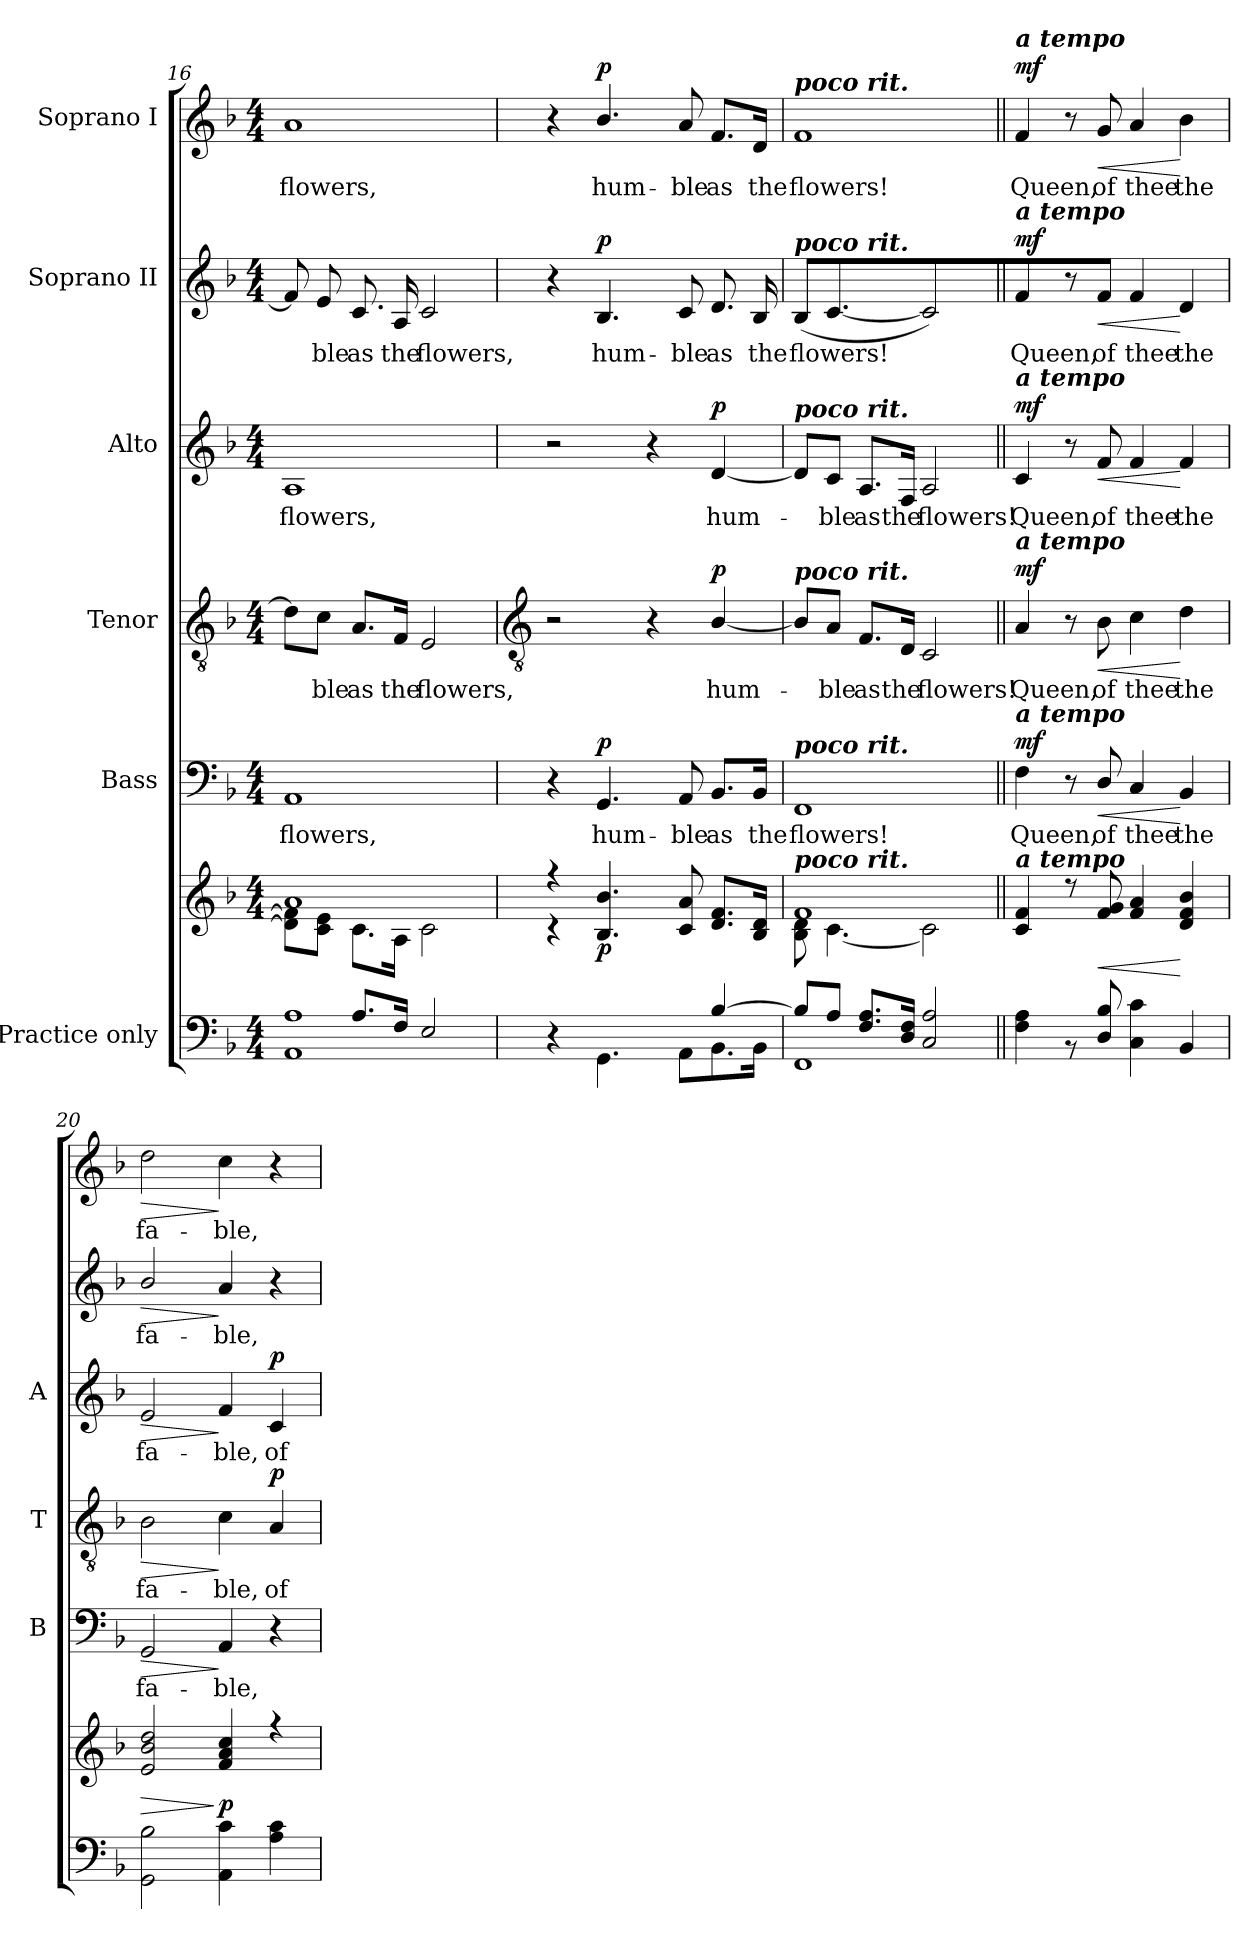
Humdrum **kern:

**kern	**kern	**dynam	**kern	**text	**dynam	**kern	**text	**dynam	**kern	**text	**dynam	**kern	**text	**dynam	**kern	**text	**dynam
*part6	*part6	*part6	*part5	*part5	*part5	*part4	*part4	*part4	*part3	*part3	*part3	*part2	*part2	*part2	*part1	*part1	*part1
*staff7	*staff6	*staff6/7	*staff5	*staff5	*staff5	*staff4	*staff4	*staff4	*staff3	*staff3	*staff3	*staff2	*staff2	*staff2	*staff1	*staff1	*staff1
*I"Practice only	*	*	*I"Bass	*	*	*I"Tenor	*	*	*I"Alto	*	*	*I"Soprano II	*	*	*I"Soprano I	*	*
*	*	*	*I'B	*	*	*I'T	*	*	*I'A	*	*	*	*	*	*	*	*
*clefF4	*clefG2	*	*clefF4	*	*	*clefGv2	*	*	*clefG2	*	*	*clefG2	*	*	*clefG2	*	*
*k[b-]	*k[b-]	*	*k[b-]	*	*	*k[b-]	*	*	*k[b-]	*	*	*k[b-]	*	*	*k[b-]	*	*
*F:	*F:	*	*F:	*	*	*F:	*	*	*F:	*	*	*F:	*	*	*F:	*	*
*M4/4	*M4/4	*	*M4/4	*	*	*M4/4	*	*	*M4/4	*	*	*M4/4	*	*	*M4/4	*	*
=16	=16	=16	=16	=16	=16	=16	=16	=16	=16	=16	=16	=16	=16	=16	=16	=16	=16
*^	*^	*	*	*	*	*	*	*	*	*	*	*	*	*	*	*	*
!	!	!	!	!	!	!LO:LY:b	!	!	!	!	!	!LO:LY:b	!	!	!	!	!	!LO:LY:b	!
4ryy	1AA\ 1A\	1a	8d\] 8f\]L	.	1AA	flowers,	.	8d\L]	.	.	1A	flowers,	.	8f]	.	.	1a	flowers,	.
!	!	!	!	!	!	!	!	!	!LO:LY:b	!	!	!	!	!	!LO:LY:b	!	!	!	!
.	.	.	8c\ 8e\J	.	.	.	.	8c\J	ble	.	.	.	.	8e	ble	.	.	.	.
!	!	!	!	!	!	!	!	!	!LO:LY:b	!	!	!	!	!	!LO:LY:b	!	!	!	!
8.AL	.	.	8.c\L	.	.	.	.	8.A/L	as	.	.	.	.	8.c	as	.	.	.	.
!	!	!	!	!	!	!	!	!	!LO:LY:b	!	!	!	!	!	!LO:LY:b	!	!	!	!
16FJ	.	.	16A\J	.	.	.	.	16F/Jk	the	.	.	.	.	16A	the	.	.	.	.
!	!	!	!	!	!	!	!	!	!LO:LY:b	!	!	!	!	!	!LO:LY:b	!	!	!	!
2E	.	.	2c\	.	.	.	.	2E	flowers,	.	.	.	.	2c	flowers,	.	.	.	.
!!LO:LB:g=z
=17	=17	=17	=17	=17	=17	=17	=17	=17	=17	=17	=17	=17	=17	=17	=17	=17	=17	=17	=17
*	*	*	*	*	*	*	*	*clefGv2	*	*	*	*	*	*	*	*	*	*	*
2.ryy	4r	4r	4r	.	4r	.	.	2r	.	.	2r	.	.	4r	.	.	4r	.	.
!	!	!	!	!LO:DY:b	!	!LO:LY:b	!LO:DY:b	!	!	!	!	!	!	!	!LO:LY:b	!LO:DY:b	!	!LO:LY:b	!LO:DY:b
.	4.GG\	4.B-/ 4.b-/	2.ryy	p	4.GG	hum-	p	.	.	.	.	.	.	4.B-	hum-	p	4.b-/	hum-	p
.	.	.	.	.	.	.	.	4r	.	.	4r	.	.	.	.	.	.	.	.
!	!	!	!	!	!	!LO:LY:b	!	!	!	!	!	!	!	!	!LO:LY:b	!	!	!LO:LY:b	!
.	8AA\L	8c 8a	.	.	8AA	-ble	.	.	.	.	.	.	.	8c	-ble	.	8a	-ble	.
!	!	!	!	!	!	!LO:LY:b	!	!	!LO:LY:b	!LO:DY:b	!	!LO:LY:b	!LO:DY:b	!	!LO:LY:b	!	!	!LO:LY:b	!
[4B-/	8.BB-\	8.d 8.fL	.	.	8.BB-/L	as	.	[4B-/	hum-	p	[4d	hum-	p	8.d	as	.	8.f/L	as	.
!	!	!	!	!	!	!LO:LY:b	!	!	!	!	!	!	!	!	!LO:LY:b	!	!	!LO:LY:b	!
.	16BB-\J	16B- 16dJ	.	.	16BB-/Jk	the	.	.	.	.	.	.	.	16B-	the	.	16d/Jk	the	.
=18	=18	=18	=18	=18	=18	=18	=18	=18	=18	=18	=18	=18	=18	=18	=18	=18	=18	=18	=18
!	!	!	!	!	!	!	!	!	!	!	!	!	!	!	!	!	!LO:TX:a:Bi:t=poco rit.	!	!
!	!	!	!	!	!	!	!	!	!	!	!	!	!	!LO:TX:a:Bi:t=poco rit.	!	!	!	!	!
!	!	!	!	!	!	!	!	!	!	!	!LO:TX:a:Bi:t=poco rit.	!	!	!	!	!	!	!	!
!	!	!	!	!	!	!	!	!LO:TX:a:Bi:t=poco rit.	!	!	!	!	!	!	!	!	!	!	!
!	!	!	!	!	!LO:TX:a:Bi:t=poco rit.	!	!	!	!	!	!	!	!	!	!	!	!	!	!
!	!	!LO:TX:a:Bi:t=poco rit.	!	!	!	!	!	!	!	!	!	!	!	!	!	!	!	!	!
!	!	!	!	!	!	!LO:LY:b	!	!	!	!	!	!	!	!	!LO:LY:b	!	!	!LO:LY:b	!
8B-/L]	1FF\	1f	8B-\ 8d\	.	1FF	flowers!	.	8B-/L]	.	.	8d/L]	.	.	(<8B-L	flowers!	.	1f	flowers!	.
!	!	!	!	!	!	!	!	!	!LO:LY:b	!	!	!LO:LY:b	!	!	!	!	!	!	!
8A/J	.	.	[4.c\	.	.	.	.	8A/J	ble	.	8c/J	ble	.	[4.c	.	.	.	.	.
!	!	!	!	!	!	!	!	!	!LO:LY:b	!	!	!LO:LY:b	!	!	!	!	!	!	!
8.F/ 8.A/L	.	.	.	.	.	.	.	8.F/L	as	.	8.A/L	as	.	.	.	.	.	.	.
!	!	!	!	!	!	!	!	!	!LO:LY:b	!	!	!LO:LY:b	!	!	!	!	!	!	!
16D/ 16F/J	.	.	.	.	.	.	.	16D/Jk	the	.	16F/Jk	the	.	.	.	.	.	.	.
!	!	!	!	!	!	!	!	!	!LO:LY:b	!	!	!LO:LY:b	!	!	!	!	!	!	!
2C 2A	.	.	2c\]	.	.	.	.	2C	flowers!	.	2A	flowers!	.	2c])	.	.	.	.	.
=19||	=19||	=19||	=19||	=19||	=19||	=19||	=19||	=19||	=19||	=19||	=19||	=19||	=19||	=19||	=19||	=19||	=19||	=19||	=19||
!	!	!	!	!	!	!	!	!	!	!	!	!	!	!	!	!	!LO:TX:a:Bi:t=a tempo	!	!
!	!	!	!	!	!	!	!	!	!	!	!	!	!	!LO:TX:a:Bi:t=a tempo	!	!	!	!	!
!	!	!	!	!	!	!	!	!	!	!	!LO:TX:a:Bi:t=a tempo	!	!	!	!	!	!	!	!
!	!	!	!	!	!	!	!	!LO:TX:a:Bi:t=a tempo	!	!	!	!	!	!	!	!	!	!	!
!	!	!	!	!	!LO:TX:a:Bi:t=a tempo	!	!	!	!	!	!	!	!	!	!	!	!	!	!
!	!	!LO:TX:a:Bi:t=a tempo	!	!	!	!	!	!	!	!	!	!	!	!	!	!	!	!	!
!	!	!	!	!	!	!LO:LY:b	!LO:DY:b	!	!LO:LY:b	!LO:DY:b	!	!LO:LY:b	!LO:DY:b	!	!LO:LY:b	!LO:DY:b	!	!LO:LY:b	!LO:DY:b
1ryy	4F\ 4A\	4c 4f	1ryy	.	4F	Queen,	mf	4A	Queen,	mf	4c	Queen,	mf	4f	Queen,	mf	4f	Queen,	mf
.	8r	8r	.	.	8r	.	.	8r	.	.	8r	.	.	8r	.	.	8r	.	.
!	!	!	!	!LO:HP:b	!	!LO:LY:b	!LO:HP:b	!	!LO:LY:b	!LO:HP:b	!	!LO:LY:b	!LO:HP:b	!	!LO:LY:b	!LO:HP:b	!	!LO:LY:b	!LO:HP:b
.	8D/ 8B-/	8f 8g	.	<	8D/	of	<	8B-	of	<	8f	of	<	8fJ	of	<	8g	of	<
!	!	!	!	!	!	!LO:LY:b	!	!	!LO:LY:b	!	!	!LO:LY:b	!	!	!LO:LY:b	!	!	!LO:LY:b	!
.	4C\ 4c\	4f 4a	.	.	4C	thee	.	4c	thee	.	4f	thee	.	4f	thee	.	4a	thee	.
!	!	!	!	!	!	!LO:LY:b	!	!	!LO:LY:b	!	!	!LO:LY:b	!	!	!LO:LY:b	!	!	!LO:LY:b	!
.	4BB-/	4d 4f 4b-	.	[	4BB-	the	[	4d	the	[	4f	the	[	4d	the	[	4b-	the	[
=20	=20	=20	=20	=20	=20	=20	=20	=20	=20	=20	=20	=20	=20	=20	=20	=20	=20	=20	=20
!	!	!	!	!LO:HP:b	!	!LO:LY:b	!LO:HP:b	!	!LO:LY:b	!LO:HP:b	!	!LO:LY:b	!LO:HP:b	!	!LO:LY:b	!LO:HP:b	!	!LO:LY:b	!LO:HP:b
2.ryy	2GG\ 2B-\	2e 2b- 2dd	1ryy	>	2GG	fa-	>	2B-	fa-	>	2e	fa-	>	2b-/	fa-	>	2dd	fa-	>
!	!	!	!	!LO:DY:n=1:b	!	!LO:LY:b	!	!	!LO:LY:b	!	!	!LO:LY:b	!	!	!LO:LY:b	!	!	!LO:LY:b	!
.	4AA\ 4c\	4f 4a 4cc	.	] p	4AA	-ble,	]	4c	-ble,	]	4f	-ble,	]	4a	-ble,	]	4cc	-ble,	]
!	!	!	!	!	!	!	!	!	!LO:LY:b	!LO:DY:b	!	!LO:LY:b	!LO:DY:b	!	!	!	!	!	!
4A 4c	4ryy	4r	.	.	4r	.	.	4A	of	p	4c	of	p	4r	.	.	4r	.	.
*v	*v	*	*	*	*	*	*	*	*	*	*	*	*	*	*	*	*	*	*
*	*v	*v	*	*	*	*	*	*	*	*	*	*	*	*	*	*	*	*
=	=	=	=	=	=	=	=	=	=	=	=	=	=	=	=	=	=
*-	*-	*-	*-	*-	*-	*-	*-	*-	*-	*-	*-	*-	*-	*-	*-	*-	*-
